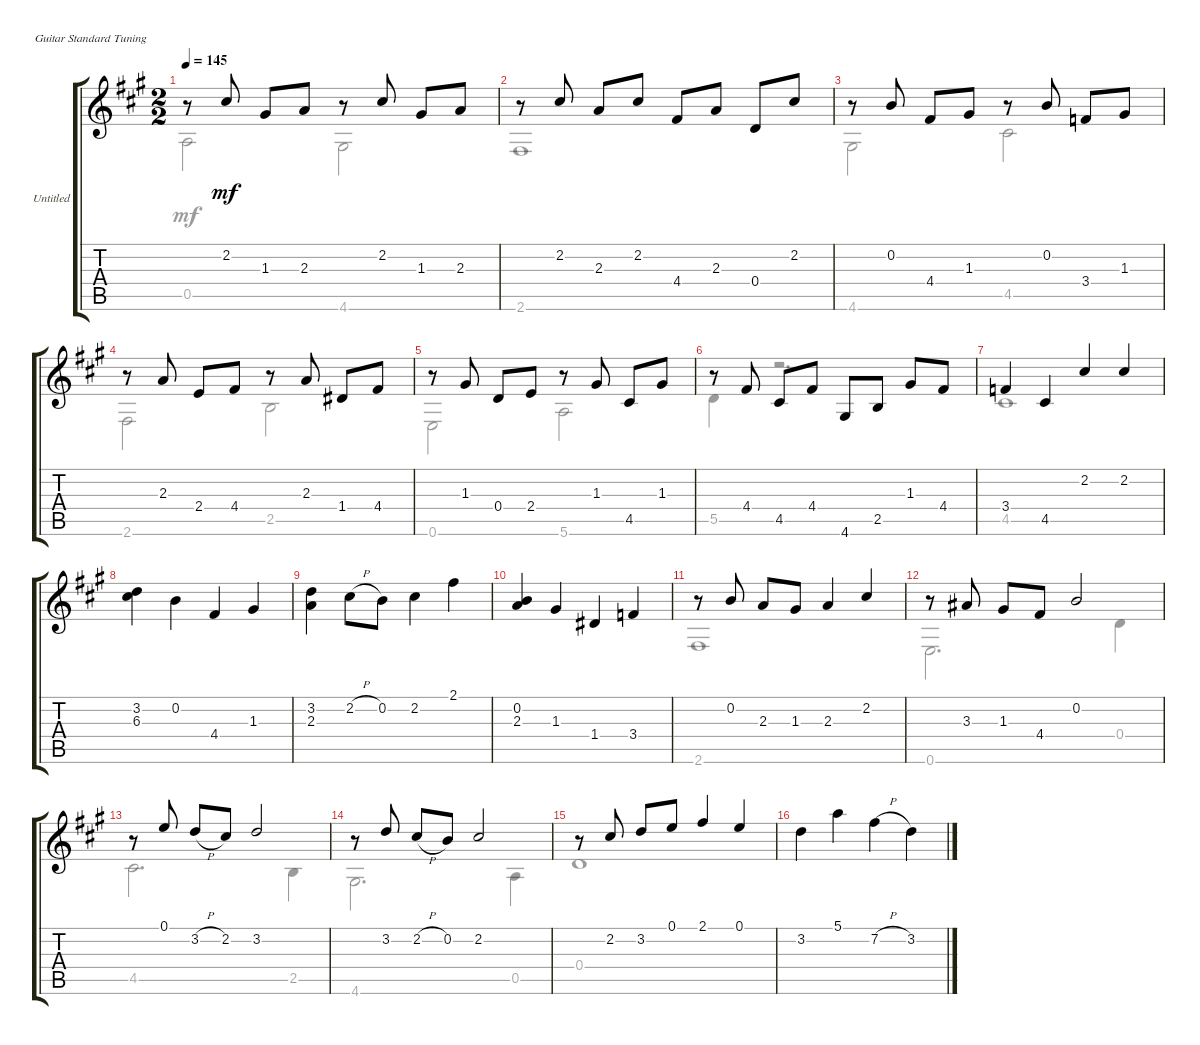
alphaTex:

\bracketExtendMode groupsimilarinstruments
\firstSystemTrackNameOrientation horizontal
\otherSystemsTrackNameOrientation horizontal
\track ("Untitled" "Untitled") {instrument acousticguitarnylon}
\staff {score tabs}
\tuning (E4 B3 G3 D3 A2 E2)
\voice
\ts (2 2)
\tempo 145
\clef g2
\ks a
r.8{dy mf} 2.2.8 1.3.8 2.3.8 r.8 2.2.8 1.3.8 2.3.8 |
r.8 2.2.8 2.3.8 2.2.8 4.4.8 2.3.8 0.4.8 2.2.8 |
r.8 0.2.8 4.4.8 1.3.8 r.8 0.2.8 3.4.8 1.3.8 |
r.8 2.3.8 2.4.8 4.4.8 r.8 2.3.8 1.4.8 4.4.8 |
r.8 1.3.8 0.4.8 2.4.8 r.8 1.3.8 4.5.8 1.3.8 |
r.8 4.4.8 4.5.8 4.4.8 4.6.8 2.5.8 1.3.8 4.4.8 |
3.4.4 4.5.4 2.2.4 2.2.4 |
(3.2 6.3).4 0.2.4 4.4.4 1.3.4 |
(3.2 2.3).4 2.2{h}.8 0.2.8 2.2.4 2.1.4 |
(0.2 2.3).4 1.3.4 1.4.4 3.4.4 |
r.8 0.2.8 2.3.8 1.3.8 2.3.4 2.2.4 |
r.8 3.3.8 1.3.8 4.4.8 0.2.2 |
r.8 0.1.8 3.2{h}.8 2.2.8 3.2.2 |
r.8 3.2.8 2.2{h}.8 0.2.8 2.2.2 |
r.8 2.2.8 3.2.8 0.1.8 2.1.4 0.1.4 |
3.2.4 5.1.4 7.2{h}.4 3.2.4
\voice
\clef g2
\ottava regular
\simile none
\ks a
0.5.2{dy mf} 4.6.2 |
2.6.1 |
4.6.2 4.5.2 |
2.6.2 2.5.2 |
0.6.2 5.6.2 |
5.5.4 r.2{d} |
4.5.1 |
|
|
|
2.6.1 |
0.6.2{d} 0.4.4 |
4.5.2{d} 2.5.4 |
4.6.2{d} 0.5.4 |
0.4.1 |
